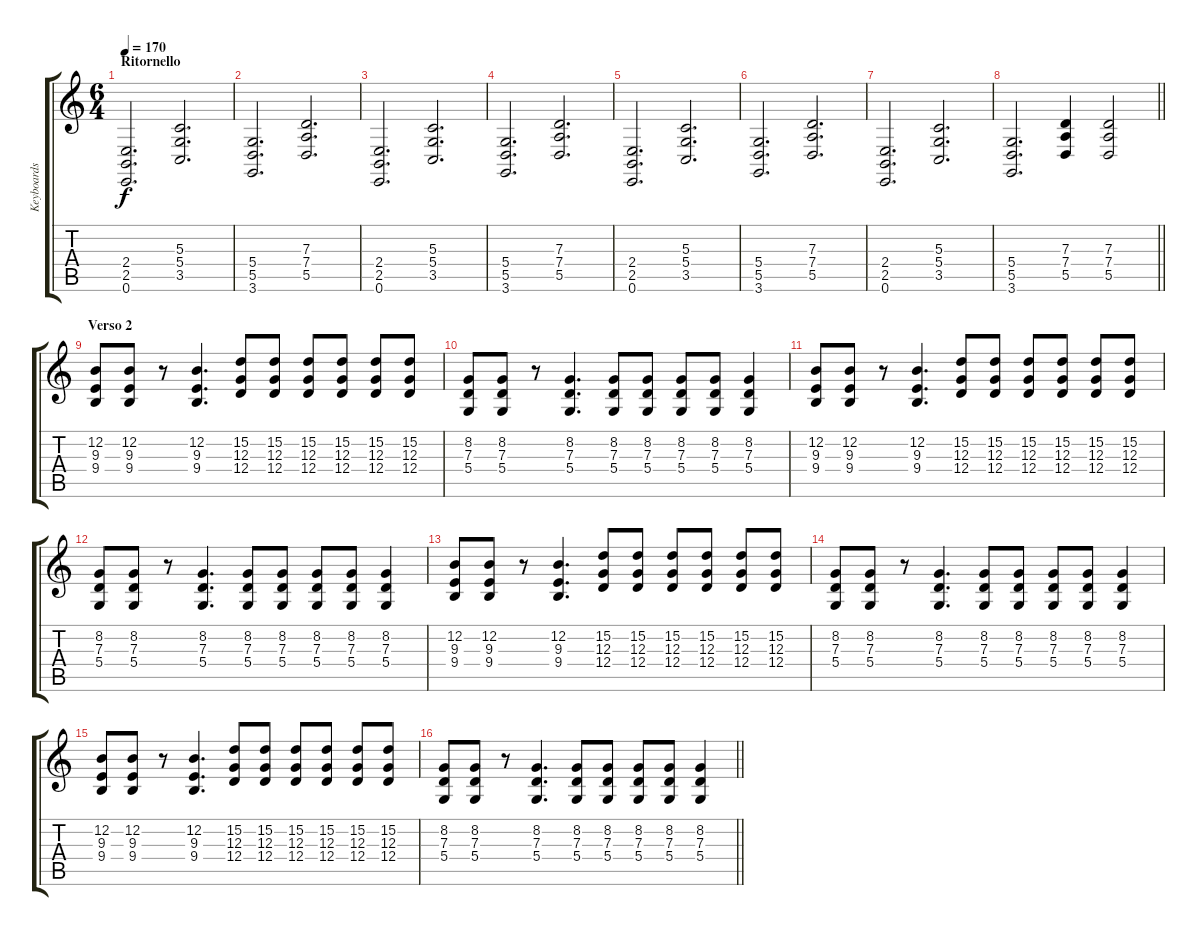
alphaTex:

\track ("Keyboards" "Keyboards") {instrument stringensemble1}
\staff {score tabs}
\tuning (E4 B3 G3 D3 A2 E2) {hide}
\ts (6 4)
\section ("" "Ritornello")
\tempo 170
\clef g2
\ks c
(2.4 2.5 0.6).2{d dy f} (5.3 5.4 3.5).2{d} |
(5.4 5.5 3.6).2{d} (7.3 7.4 5.5).2{d} |
(2.4 2.5 0.6).2{d} (5.3 5.4 3.5).2{d} |
(5.4 5.5 3.6).2{d} (7.3 7.4 5.5).2{d} |
(2.4 2.5 0.6).2{d} (5.3 5.4 3.5).2{d} |
(5.4 5.5 3.6).2{d} (7.3 7.4 5.5).2{d} |
(2.4 2.5 0.6).2{d} (5.3 5.4 3.5).2{d} |
\barLineRight lightlight
(5.4 5.5 3.6).2{d} (7.3 7.4 5.5).4 (7.3 7.4 5.5).2 |
\section ("" "Verso 2")
(12.2 9.3 9.4).8{volume 8} (12.2 9.3 9.4).8 r.8 (12.2 9.3 9.4).4{d} (15.2 12.3 12.4).8 (15.2 12.3 12.4).8 (15.2 12.3 12.4).8 (15.2 12.3 12.4).8 (15.2 12.3 12.4).8 (15.2 12.3 12.4).8 |
(8.2 7.3 5.4).8 (8.2 7.3 5.4).8 r.8 (8.2 7.3 5.4).4{d} (8.2 7.3 5.4).8 (8.2 7.3 5.4).8 (8.2 7.3 5.4).8 (8.2 7.3 5.4).8 (8.2 7.3 5.4).4 |
(12.2 9.3 9.4).8 (12.2 9.3 9.4).8 r.8 (12.2 9.3 9.4).4{d} (15.2 12.3 12.4).8 (15.2 12.3 12.4).8 (15.2 12.3 12.4).8 (15.2 12.3 12.4).8 (15.2 12.3 12.4).8 (15.2 12.3 12.4).8 |
(8.2 7.3 5.4).8 (8.2 7.3 5.4).8 r.8 (8.2 7.3 5.4).4{d} (8.2 7.3 5.4).8 (8.2 7.3 5.4).8 (8.2 7.3 5.4).8 (8.2 7.3 5.4).8 (8.2 7.3 5.4).4 |
(12.2 9.3 9.4).8 (12.2 9.3 9.4).8 r.8 (12.2 9.3 9.4).4{d} (15.2 12.3 12.4).8 (15.2 12.3 12.4).8 (15.2 12.3 12.4).8 (15.2 12.3 12.4).8 (15.2 12.3 12.4).8 (15.2 12.3 12.4).8 |
(8.2 7.3 5.4).8 (8.2 7.3 5.4).8 r.8 (8.2 7.3 5.4).4{d} (8.2 7.3 5.4).8 (8.2 7.3 5.4).8 (8.2 7.3 5.4).8 (8.2 7.3 5.4).8 (8.2 7.3 5.4).4 |
(12.2 9.3 9.4).8 (12.2 9.3 9.4).8 r.8 (12.2 9.3 9.4).4{d} (15.2 12.3 12.4).8 (15.2 12.3 12.4).8 (15.2 12.3 12.4).8 (15.2 12.3 12.4).8 (15.2 12.3 12.4).8 (15.2 12.3 12.4).8 |
\barLineRight lightlight
(8.2 7.3 5.4).8 (8.2 7.3 5.4).8 r.8 (8.2 7.3 5.4).4{d} (8.2 7.3 5.4).8 (8.2 7.3 5.4).8 (8.2 7.3 5.4).8 (8.2 7.3 5.4).8 (8.2 7.3 5.4).4
